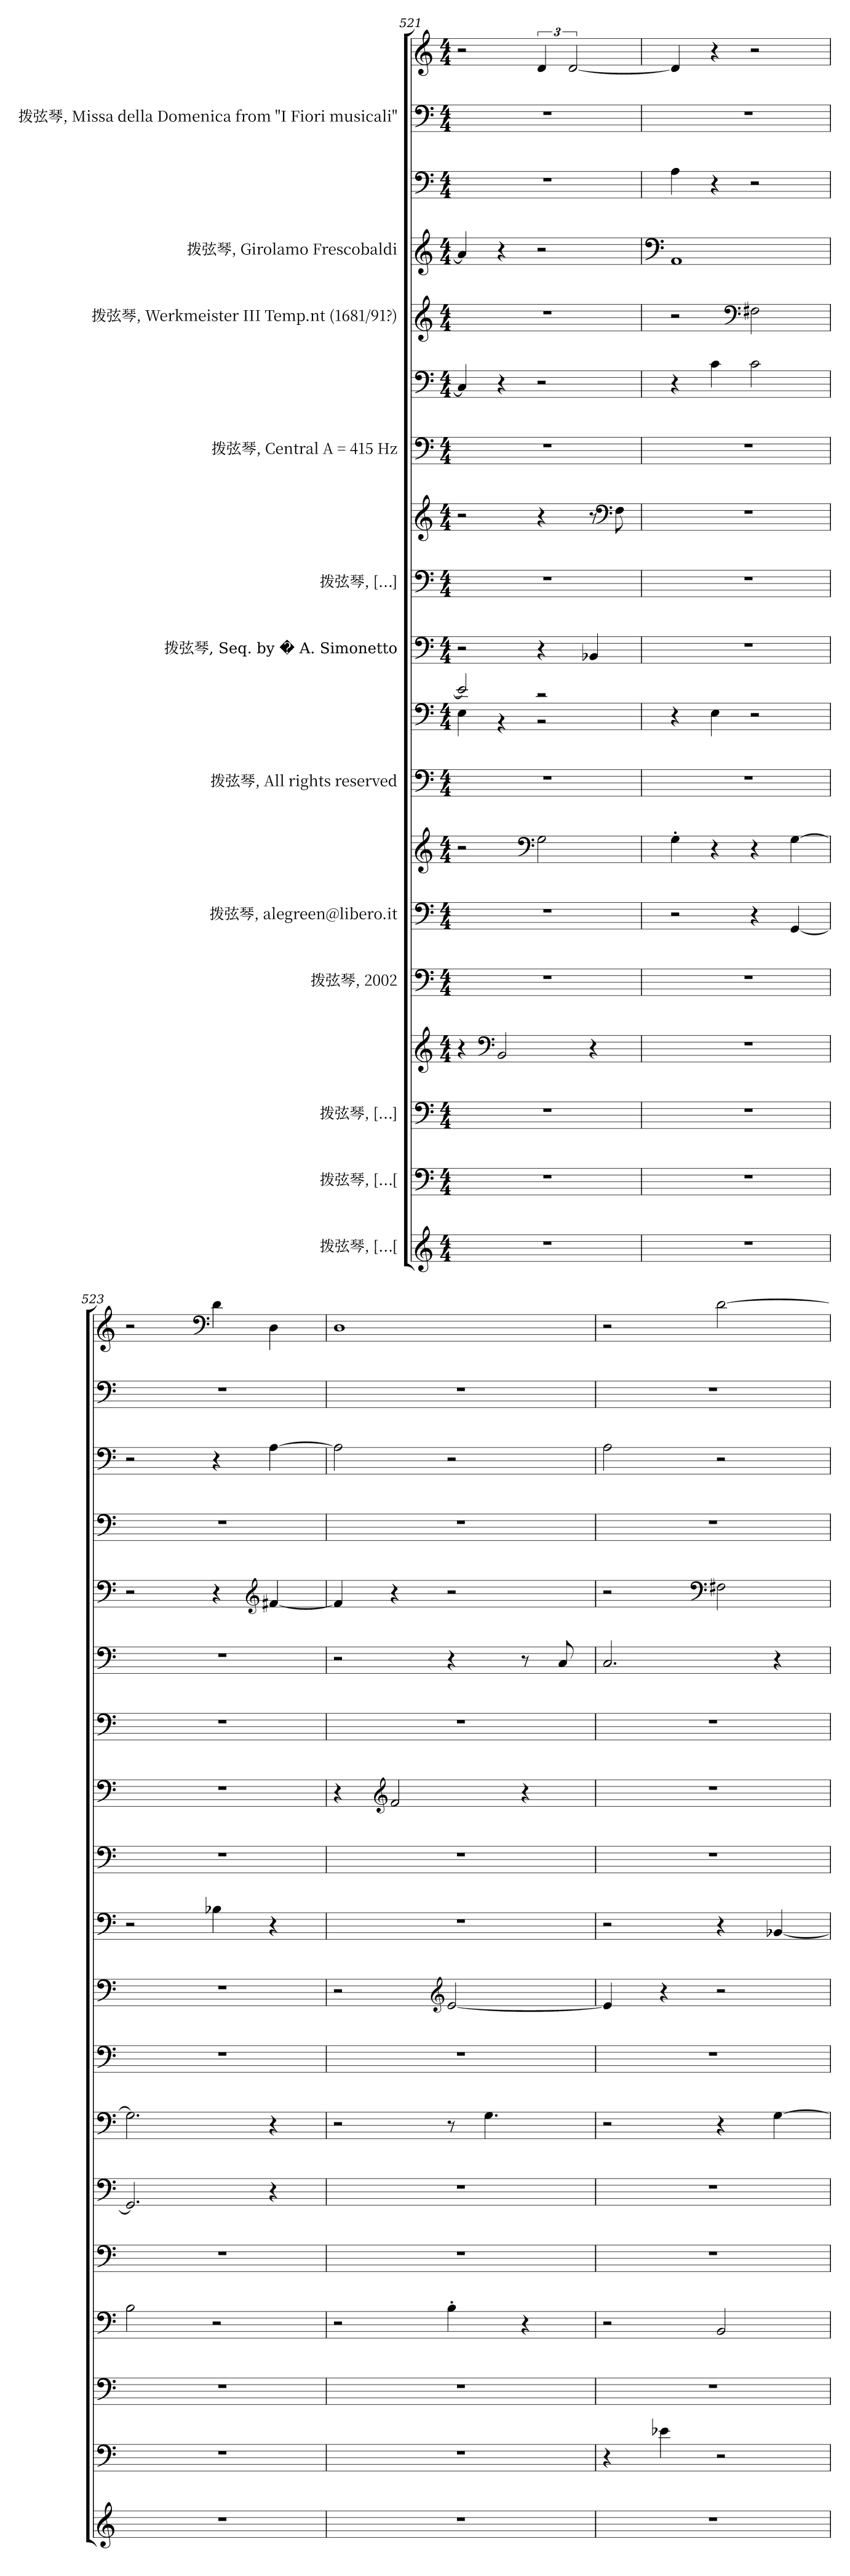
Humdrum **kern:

**kern	**kern	**kern	**kern	**kern	**kern	**kern	**kern	**kern	**kern	**kern	**kern	**kern	**kern	**kern	**kern	**kern	**kern	**kern
*part12	*part11	*part10	*part10	*part9	*part8	*part8	*part7	*part7	*part6	*part5	*part5	*part4	*part4	*part3	*part2	*part2	*part1	*part1
*staff19	*staff18	*staff17	*staff16	*staff15	*staff14	*staff13	*staff12	*staff11	*staff10	*staff9	*staff8	*staff7	*staff6	*staff5	*staff4	*staff3	*staff2	*staff1
*I"拨弦琴, [...[	*I"拨弦琴, [...[	*I"拨弦琴, [...]	*	*I"拨弦琴, 2002	*I"拨弦琴, alegreen@libero.it	*	*I"拨弦琴, All rights reserved	*	*I"拨弦琴, Seq. by � A. Simonetto	*I"拨弦琴, [...]	*	*I"拨弦琴, Central A = 415 Hz	*	*I"拨弦琴, Werkmeister III Temp.nt (1681/91?)	*I"拨弦琴, Girolamo Frescobaldi	*	*I"拨弦琴, Missa della Domenica from &quot;I Fiori musicali&quot;	*
*clefG2	*clefF4	*clefF4	*clefG2	*clefF4	*clefF4	*clefG2	*clefF4	*clefF4	*clefF4	*clefF4	*clefG2	*clefF4	*clefF4	*clefG2	*clefG2	*clefF4	*clefF4	*clefG2
*k[]	*k[]	*k[]	*k[]	*k[]	*k[]	*k[]	*k[]	*k[]	*k[]	*k[]	*k[]	*k[]	*k[]	*k[]	*k[]	*k[]	*k[]	*k[]
*M4/4	*M4/4	*M4/4	*M4/4	*M4/4	*M4/4	*M4/4	*M4/4	*M4/4	*M4/4	*M4/4	*M4/4	*M4/4	*M4/4	*M4/4	*M4/4	*M4/4	*M4/4	*M4/4
=521	=521	=521	=521	=521	=521	=521	=521	=521	=521	=521	=521	=521	=521	=521	=521	=521	=521	=521
*	*	*	*	*	*	*	*	*^	*	*	*	*	*	*	*	*	*	*
1r	1r	1r	4r	1r	1r	2r	1r	2e/]	4E\	2r	1r	2r	1r	4C/]	1r	4a/]	1r	1r	2r
*	*	*	*clefF4	*	*	*	*	*	*	*	*	*	*	*	*	*	*	*	*
.	.	.	2BB/	.	.	.	.	.	4r	.	.	.	.	4r	.	4r	.	.	.
*	*	*	*	*	*	*clefF4	*	*	*	*	*	*	*	*	*	*	*	*	*
.	.	.	.	.	.	2G\	.	2r	2r	4r	.	4r	.	2r	.	2r	.	.	6d/
.	.	.	.	.	.	.	.	.	.	.	.	.	.	.	.	.	.	.	[3d/
.	.	.	4r	.	.	.	.	.	.	4BB-X/	.	8r	.	.	.	.	.	.	.
*	*	*	*	*	*	*	*	*	*	*	*	*clefF4	*	*	*	*	*	*	*
.	.	.	.	.	.	.	.	.	.	.	.	8F\	.	.	.	.	.	.	.
*	*	*	*	*	*	*	*	*v	*v	*	*	*	*	*	*	*	*	*	*
=522	=522	=522	=522	=522	=522	=522	=522	=522	=522	=522	=522	=522	=522	=522	=522	=522	=522	=522
*	*	*	*	*	*	*	*	*	*	*	*	*	*	*	*clefF4	*	*	*
1r	1r	1r	1r	1r	2r	4G'\	1r	4r	1r	1r	1r	1r	4r	2r	1AA	4A\	1r	4d/]
.	.	.	.	.	.	4r	.	4E\	.	.	.	.	4c\	.	.	4r	.	4r
*	*	*	*	*	*	*	*	*	*	*	*	*	*	*clefF4	*	*	*	*
.	.	.	.	.	4r	4r	.	2r	.	.	.	.	2c\	2F#X\	.	2r	.	2r
.	.	.	.	.	[4GG/	[4G\	.	.	.	.	.	.	.	.	.	.	.	.
=523	=523	=523	=523	=523	=523	=523	=523	=523	=523	=523	=523	=523	=523	=523	=523	=523	=523	=523
1r	1r	1r	2B\	1r	2.GG/]	2.G\]	1r	1r	2r	1r	1r	1r	1r	2r	1r	2r	1r	2r
*	*	*	*	*	*	*	*	*	*	*	*	*	*	*	*	*	*	*clefF4
.	.	.	2r	.	.	.	.	.	4B-X\	.	.	.	.	4r	.	4r	.	4d\
*	*	*	*	*	*	*	*	*	*	*	*	*	*	*clefG2	*	*	*	*
.	.	.	.	.	4r	4r	.	.	4r	.	.	.	.	[4f#X/	.	[4A\	.	4D\
!!LO:PB:g=z
=524	=524	=524	=524	=524	=524	=524	=524	=524	=524	=524	=524	=524	=524	=524	=524	=524	=524	=524
1r	1r	1r	2r	1r	1r	2r	1r	2r	1r	1r	4r	1r	2r	4f#/]	1r	2A\]	1r	1D
*	*	*	*	*	*	*	*	*	*	*	*clefG2	*	*	*	*	*	*	*
.	.	.	.	.	.	.	.	.	.	.	2f/	.	.	4r	.	.	.	.
*	*	*	*	*	*	*	*	*clefG2	*	*	*	*	*	*	*	*	*	*
.	.	.	4B'\	.	.	8r	.	[2e/	.	.	.	.	4r	2r	.	2r	.	.
.	.	.	.	.	.	4.G\	.	.	.	.	.	.	.	.	.	.	.	.
.	.	.	4r	.	.	.	.	.	.	.	4r	.	8r	.	.	.	.	.
.	.	.	.	.	.	.	.	.	.	.	.	.	8C/	.	.	.	.	.
=525	=525	=525	=525	=525	=525	=525	=525	=525	=525	=525	=525	=525	=525	=525	=525	=525	=525	=525
1r	4r	1r	2r	1r	1r	2r	1r	4e/]	2r	1r	1r	1r	2.C/	2r	1r	2A\	1r	2r
.	4e-X\	.	.	.	.	.	.	4r	.	.	.	.	.	.	.	.	.	.
*	*	*	*	*	*	*	*	*	*	*	*	*	*	*clefF4	*	*	*	*
.	2r	.	2BB/	.	.	4r	.	2r	4r	.	.	.	.	2F#X\	.	2r	.	[2d\
.	.	.	.	.	.	[4G\	.	.	[4BB-X/	.	.	.	4r	.	.	.	.	.
=	=	=	=	=	=	=	=	=	=	=	=	=	=	=	=	=	=	=
*-	*-	*-	*-	*-	*-	*-	*-	*-	*-	*-	*-	*-	*-	*-	*-	*-	*-	*-
